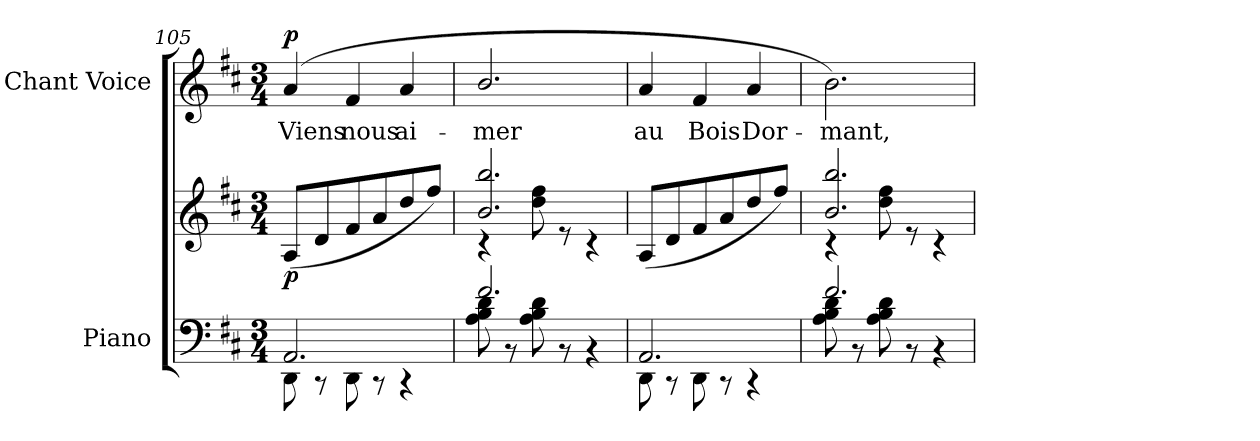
**kern	**kern	**dynam	**kern	**text	**dynam
*part2	*part2	*part2	*part1	*part1	*part1
*staff3	*staff2	*staff2/3	*staff1	*staff1	*staff1
*I"Piano	*	*	*I"Chant Voice	*	*
*I'Pno	*	*	*	*	*
*clefF4	*clefG2	*	*clefG2	*	*
*k[f#c#]	*k[f#c#]	*	*k[f#c#]	*	*
*M3/4	*M3/4	*	*M3/4	*	*
=105	=105	=105	=105	=105	=105
*^	*	*	*	*	*
!	!	!	!LO:DY:b	!	!	!LO:DY:a
2.AA/	8DD\	(8A/L	p	(4a/	Viens	p
.	8r	8d/	.	.	.	.
.	8DD\	8f#/	.	4f#/	nous	.
.	8r	8a/	.	.	.	.
.	4r	8dd/	.	4a/	ai-	.
.	.	8ff#/J)	.	.	.	.
=106	=106	=106	=106	=106	=106	=106
*	*	*^	*	*	*	*
2.f#/	8A\ 8B\ 8d\	2.b/ 2.bb/	4r	.	2.b/	-mer	.
.	8r	.	.	.	.	.	.
.	8A\ 8B\ 8d\	.	8dd\ 8ff#\	.	.	.	.
.	8r	.	8r	.	.	.	.
.	4r	.	4r	.	.	.	.
*	*	*v	*v	*	*	*	*
=107	=107	=107	=107	=107	=107	=107
2.AA/	8DD\	(8A/L	.	4a/	au	.
.	8r	8d/	.	.	.	.
.	8DD\	8f#/	.	4f#/	Bois	.
.	8r	8a/	.	.	.	.
.	4r	8dd/	.	4a/	Dor-	.
.	.	8ff#/J)	.	.	.	.
=108	=108	=108	=108	=108	=108	=108
*	*	*^	*	*	*	*
2.f#/	8A\ 8B\ 8d\	2.b/ 2.bb/	4r	.	2.b\)	-mant,	.
.	8r	.	.	.	.	.	.
.	8A\ 8B\ 8d\	.	8dd\ 8ff#\	.	.	.	.
.	8r	.	8r	.	.	.	.
.	4r	.	4r	.	.	.	.
*v	*v	*	*	*	*	*	*
*	*v	*v	*	*	*	*
=	=	=	=	=	=
*-	*-	*-	*-	*-	*-
